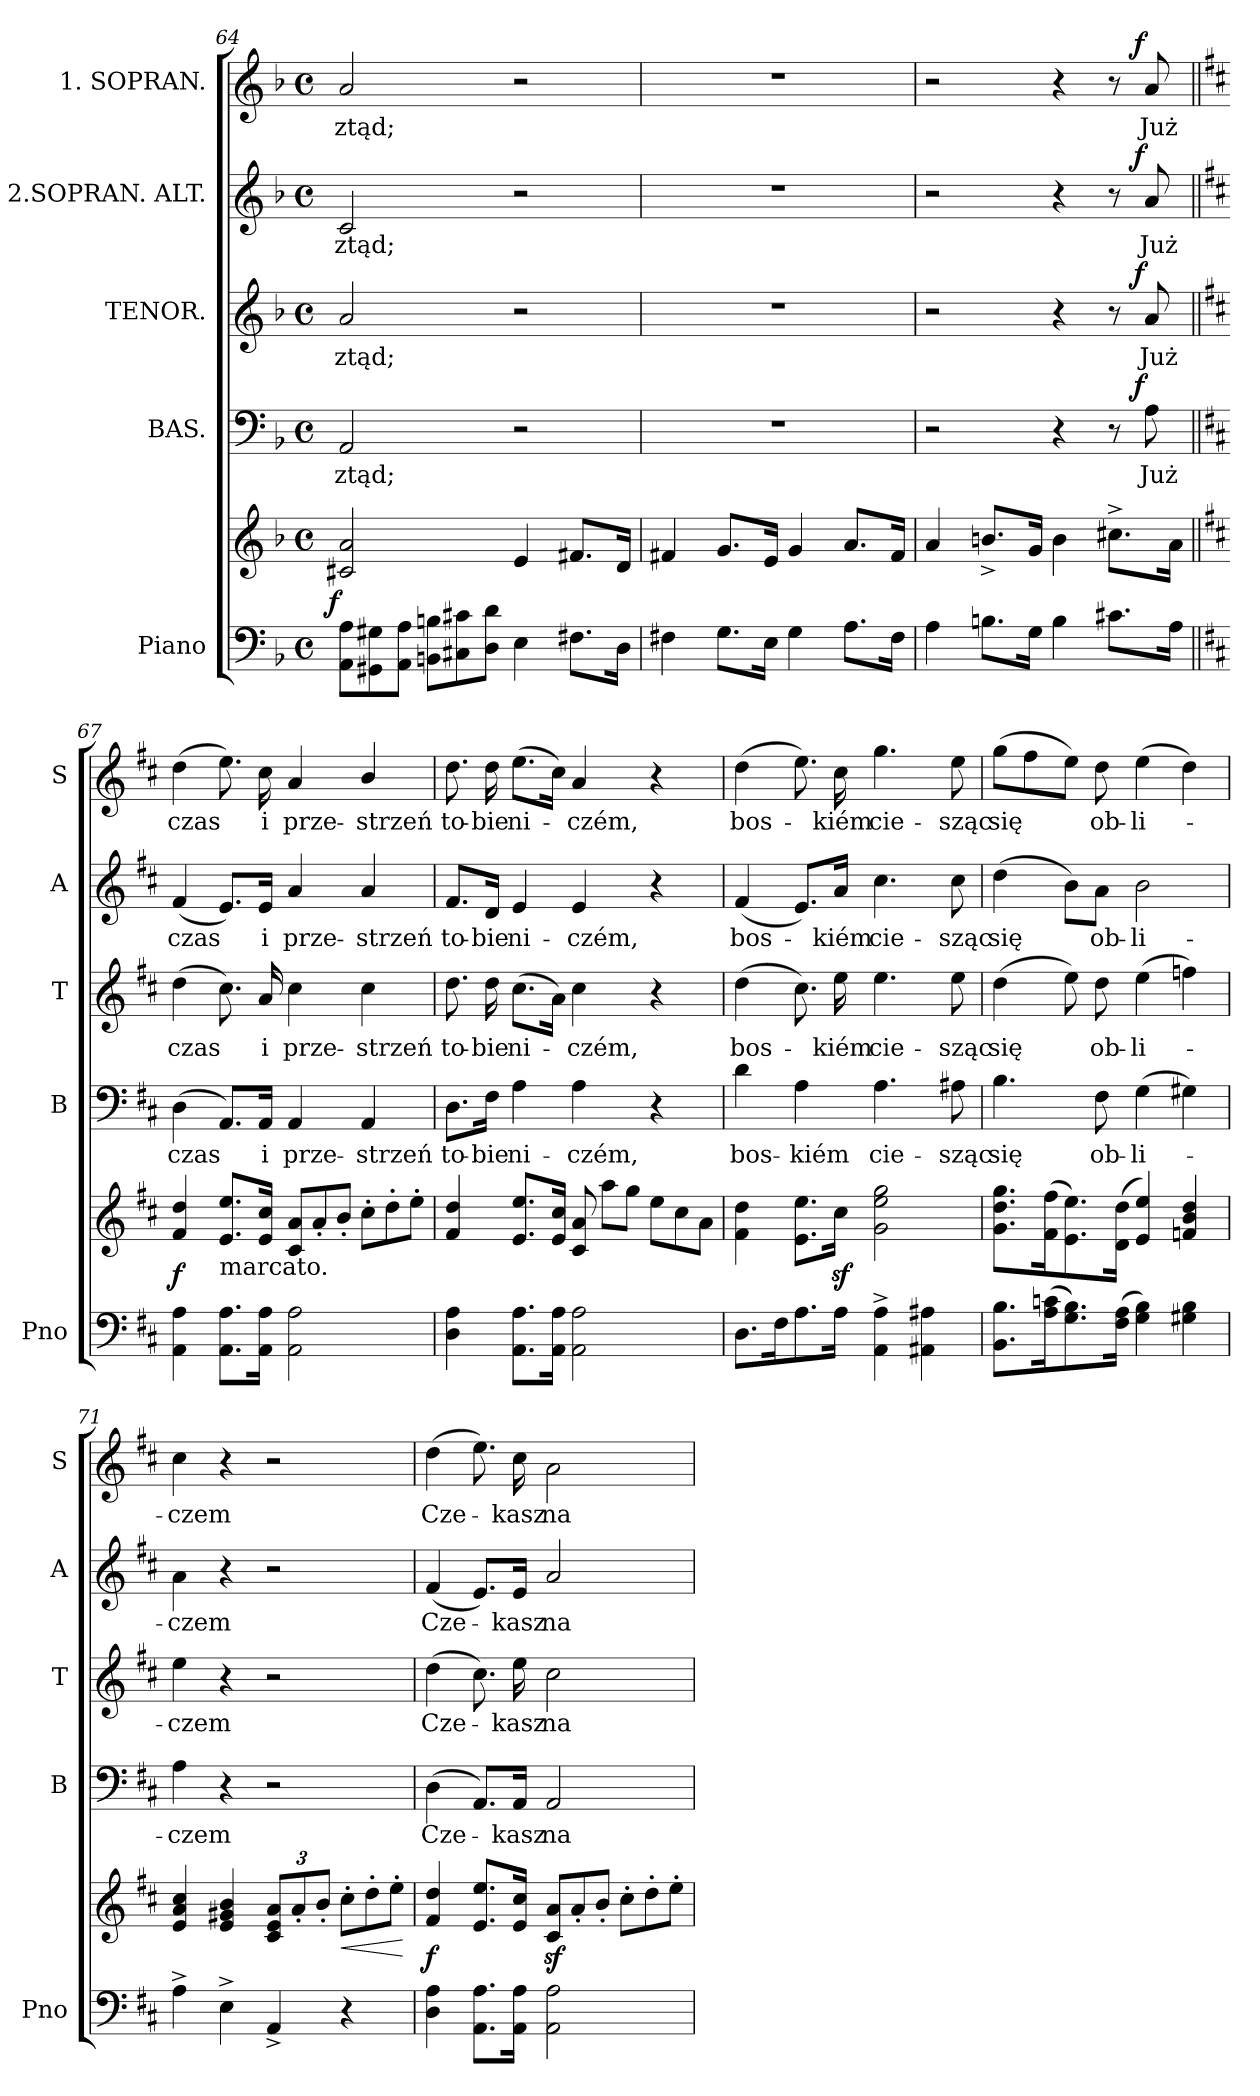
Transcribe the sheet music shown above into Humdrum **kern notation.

**kern	**kern	**dynam	**kern	**text	**dynam	**kern	**text	**dynam	**kern	**text	**dynam	**kern	**text	**dynam
*part5	*part5	*part5	*part4	*part4	*part4	*part3	*part3	*part3	*part2	*part2	*part2	*part1	*part1	*part1
*staff6	*staff5	*staff5/6	*staff4	*staff4	*staff4	*staff3	*staff3	*staff3	*staff2	*staff2	*staff2	*staff1	*staff1	*staff1
*I"Piano	*	*	*I"BAS.	*	*	*I"TENOR.	*	*	*I"2.SOPRAN. ALT.	*	*	*I"1. SOPRAN.	*	*
*I'Pno	*	*	*I'B	*	*	*I'T	*	*	*I'A	*	*	*I'S	*	*
*clefF4	*clefG2	*	*clefF4	*	*	*clefG2	*	*	*clefG2	*	*	*clefG2	*	*
*	*	*	*	*	*	*ITrd8c12	*	*	*	*	*	*	*	*
*k[b-]	*k[b-]	*	*k[b-]	*	*	*k[b-]	*	*	*k[b-]	*	*	*k[b-]	*	*
*M4/4	*M4/4	*	*M4/4	*	*	*M4/4	*	*	*M4/4	*	*	*M4/4	*	*
*met(c)	*met(c)	*	*met(c)	*	*	*met(c)	*	*	*met(c)	*	*	*met(c)	*	*
*Xtuplet	*	*	*	*	*	*	*	*	*	*	*	*	*	*
=64	=64	=64	=64	=64	=64	=64	=64	=64	=64	=64	=64	=64	=64	=64
!	!	!LO:DY:rj	!	!	!	!	!	!	!	!	!	!	!	!
12AA\ 12A\L	2c#X/ 2a/	f	2AA/	ztąd;	.	2A/	ztąd;	.	2c/	ztąd;	.	2a/	ztąd;	.
12GG#X\ 12G#X\	.	.	.	.	.	.	.	.	.	.	.	.	.	.
12AA\ 12A\J	.	.	.	.	.	.	.	.	.	.	.	.	.	.
12BBn\ 12Bn\L	.	.	.	.	.	.	.	.	.	.	.	.	.	.
12C#X\ 12c#X\	.	.	.	.	.	.	.	.	.	.	.	.	.	.
12D\ 12d\J	.	.	.	.	.	.	.	.	.	.	.	.	.	.
4E\	4e/	.	2r	.	.	2r	.	.	2r	.	.	2r	.	.
8.F#X\L	8.f#X/L	.	.	.	.	.	.	.	.	.	.	.	.	.
16D\Jk	16d/Jk	.	.	.	.	.	.	.	.	.	.	.	.	.
=65	=65	=65	=65	=65	=65	=65	=65	=65	=65	=65	=65	=65	=65	=65
4F#X\	4f#X/	.	1r	.	.	1r	.	.	1r	.	.	1r	.	.
8.G\L	8.g/L	.	.	.	.	.	.	.	.	.	.	.	.	.
16E\Jk	16e/Jk	.	.	.	.	.	.	.	.	.	.	.	.	.
4G\	4g/	.	.	.	.	.	.	.	.	.	.	.	.	.
8.A\L	8.a/L	.	.	.	.	.	.	.	.	.	.	.	.	.
16F#\Jk	16f#/Jk	.	.	.	.	.	.	.	.	.	.	.	.	.
=66	=66	=66	=66	=66	=66	=66	=66	=66	=66	=66	=66	=66	=66	=66
4A\	4a/	.	2r	.	.	2r	.	.	2r	.	.	2r	.	.
8.Bn\L	8.bn^/L	.	.	.	.	.	.	.	.	.	.	.	.	.
16G\Jk	16g/Jk	.	.	.	.	.	.	.	.	.	.	.	.	.
4B\	4b\	.	4r	.	.	4r	.	.	4r	.	.	4r	.	.
8.c#X\L	8.cc#X^\L	.	8r	.	.	8r	.	.	8r	.	.	8r	.	.
!	!	!	!	!	!LO:DY:a:rj	!	!	!LO:DY:a:rj	!	!	!LO:DY:a:rj	!	!	!LO:DY:a:rj
.	.	.	8A\	Już	f	8A/	Już	f	8a/	Już	f	8a/	Już	f
16A\Jk	16a\Jk	.	.	.	.	.	.	.	.	.	.	.	.	.
=67||	=67||	=67||	=67||	=67||	=67||	=67||	=67||	=67||	=67||	=67||	=67||	=67||	=67||	=67||
*k[f#c#]	*k[f#c#]	*	*k[f#c#]	*	*	*k[f#c#]	*	*	*k[f#c#]	*	*	*k[f#c#]	*	*
4AA\ 4A\	4f#/ 4dd/	f	(4D\	czas	.	(4d\	czas	.	(4f#/	czas	.	(4dd\	czas	.
!	!LO:TX:b:t=marcato.	!	!	!	!	!	!	!	!	!	!	!	!	!
8.AA\ 8.A\L	8.e/ 8.ee/L	.	8.AA/L)	.	.	8.c#\)	.	.	8.e/L)	.	.	8.ee\)	.	.
16AA\ 16A\Jk	16e/ 16cc#/Jk	.	16AA/Jk	i	.	16A/	i	.	16e/Jk	i	.	16cc#\	i	.
*	*Xtuplet	*	*	*	*	*	*	*	*	*	*	*	*	*
2AA\ 2A\	12c#/ 12a/L	.	4AA/	prze-	.	4c#\	prze-	.	4a/	prze-	.	4a/	prze-	.
.	12a'/	.	.	.	.	.	.	.	.	.	.	.	.	.
.	12b'/J	.	.	.	.	.	.	.	.	.	.	.	.	.
.	12cc#'\L	.	4AA/	-strzeń	.	4c#\	-strzeń	.	4a/	-strzeń	.	4b/	-strzeń	.
.	12dd'\	.	.	.	.	.	.	.	.	.	.	.	.	.
.	12ee'\J	.	.	.	.	.	.	.	.	.	.	.	.	.
=68	=68	=68	=68	=68	=68	=68	=68	=68	=68	=68	=68	=68	=68	=68
4D\ 4A\	4f#/ 4dd/	.	8.D\L	to-	.	8.d\	to-	.	8.f#/L	to-	.	8.dd\	to-	.
.	.	.	16F#\Jk	-bie	.	16d\	-bie	.	16d/Jk	-bie	.	16dd\	-bie	.
8.AA\ 8.A\L	8.e/ 8.ee/L	.	4A\	ni-	.	(8.c#\L	ni-	.	4e/	ni-	.	(8.ee\L	ni-	.
16AA\ 16A\Jk	16e/ 16cc#/Jk	.	.	.	.	16A\Jk)	.	.	.	.	.	16cc#\Jk)	.	.
2AA\ 2A\	12c#/ 12a/	.	4A\	-czém,	.	4c#\	-czém,	.	4e/	-czém,	.	4a/	-czém,	.
.	12aa\L	.	.	.	.	.	.	.	.	.	.	.	.	.
.	12gg\J	.	.	.	.	.	.	.	.	.	.	.	.	.
.	12ee\L	.	4r	.	.	4r	.	.	4r	.	.	4r	.	.
.	12cc#\	.	.	.	.	.	.	.	.	.	.	.	.	.
.	12a\J	.	.	.	.	.	.	.	.	.	.	.	.	.
=69	=69	=69	=69	=69	=69	=69	=69	=69	=69	=69	=69	=69	=69	=69
8.D\L	4f#\ 4dd\	.	4d\	bos-	.	(4d\	bos-	.	(4f#/	bos-	.	(4dd\	bos-	.
16F#\K	.	.	.	.	.	.	.	.	.	.	.	.	.	.
8.A\	8.e\ 8.ee\L	.	4A\	-kiém	.	8.c#\)	.	.	8.e/L)	.	.	8.ee\)	.	.
16A\Jk	16cc#z\Jk	.	.	.	.	16e\	-kiém	.	16a/Jk	-kiém	.	16cc#\	-kiém	.
4AA^>\ 4A^>\	2g\ 2ee\ 2gg\	.	4.A\	cie-	.	4.e\	cie-	.	4.cc#\	cie-	.	4.gg\	cie-	.
4AA#X\ 4A#X\	.	.	.	.	.	.	.	.	.	.	.	.	.	.
.	.	.	8A#X\	-sząc	.	8e\	-sząc	.	8cc#\	-sząc	.	8ee\	-sząc	.
=70	=70	=70	=70	=70	=70	=70	=70	=70	=70	=70	=70	=70	=70	=70
8.BB\ 8.B\L	8.g\ 8.dd\ 8.gg\L	.	4.B\	się	.	(4d\	się	.	(4dd\	się	.	(8gg\L	się	.
.	.	.	.	.	.	.	.	.	.	.	.	8ff#\	.	.
(16A\ 16cn\K	(16f#\ 16ff#\K	.	.	.	.	.	.	.	.	.	.	.	.	.
8.G\ 8.B\)	8.e\ 8.ee\)	.	.	.	.	8e\)	.	.	8b\L)	.	.	8ee\J)	.	.
.	.	.	8F#\	ob-	.	8d\	ob-	.	8a\J	ob-	.	8dd\	ob-	.
(16F#\ 16A\Jk	(16d\ 16dd\Jk	.	.	.	.	.	.	.	.	.	.	.	.	.
4G\ 4B\)	4e/ 4ee/)	.	(4G\	-li-	.	(4e\	-li-	.	2b\	-li-	.	(4ee\	-li-	.
4G#X\ 4B\	4fn/ 4b/ 4dd/	.	4G#X\)	.	.	4fn\)	.	.	.	.	.	4dd\)	.	.
=71	=71	=71	=71	=71	=71	=71	=71	=71	=71	=71	=71	=71	=71	=71
4A^>\	4e/ 4a/ 4cc#/	.	4A\	-czem	.	4e\	-czem	.	4a\	-czem	.	4cc#\	-czem	.
4E^>\	4e/ 4g#X/ 4b/	.	4r	.	.	4r	.	.	4r	.	.	4r	.	.
*	*tuplet	*	*	*	*	*	*	*	*	*	*	*	*	*
4AA^>/	12c#/ 12e/ 12a/L	.	2r	.	.	2r	.	.	2r	.	.	2r	.	.
.	12a'/	.	.	.	.	.	.	.	.	.	.	.	.	.
.	12b'/J	.	.	.	.	.	.	.	.	.	.	.	.	.
*	*Xtuplet	*	*	*	*	*	*	*	*	*	*	*	*	*
!	!	!LO:HP:b	!	!	!	!	!	!	!	!	!	!	!	!
4r	12cc#'\L	<	.	.	.	.	.	.	.	.	.	.	.	.
.	12dd'\	.	.	.	.	.	.	.	.	.	.	.	.	.
.	12ee'\J	.	.	.	.	.	.	.	.	.	.	.	.	.
.	.	[	.	.	.	.	.	.	.	.	.	.	.	.
=72	=72	=72	=72	=72	=72	=72	=72	=72	=72	=72	=72	=72	=72	=72
4D\ 4A\	4f#/ 4dd/	f	(4D\	Cze-	.	(4d\	Cze-	.	(4f#/	Cze-	.	(4dd\	Cze-	.
8.AA\ 8.A\L	8.e/ 8.ee/L	.	8.AA/L)	.	.	8.c#\)	.	.	8.e/L)	.	.	8.ee\)	.	.
16AA\ 16A\Jk	16e/ 16cc#/Jk	.	16AA/Jk	-kasz	.	16e\	-kasz	.	16e/Jk	-kasz	.	16cc#\	-kasz	.
2AA\ 2A\	12c#z/ 12az/L	.	2AA/	na	.	2c#\	na	.	2a/	na	.	2a\	na	.
.	12a'/	.	.	.	.	.	.	.	.	.	.	.	.	.
.	12b'/J	.	.	.	.	.	.	.	.	.	.	.	.	.
.	12cc#'\L	.	.	.	.	.	.	.	.	.	.	.	.	.
.	12dd'\	.	.	.	.	.	.	.	.	.	.	.	.	.
.	12ee'\J	.	.	.	.	.	.	.	.	.	.	.	.	.
=	=	=	=	=	=	=	=	=	=	=	=	=	=	=
*-	*-	*-	*-	*-	*-	*-	*-	*-	*-	*-	*-	*-	*-	*-
